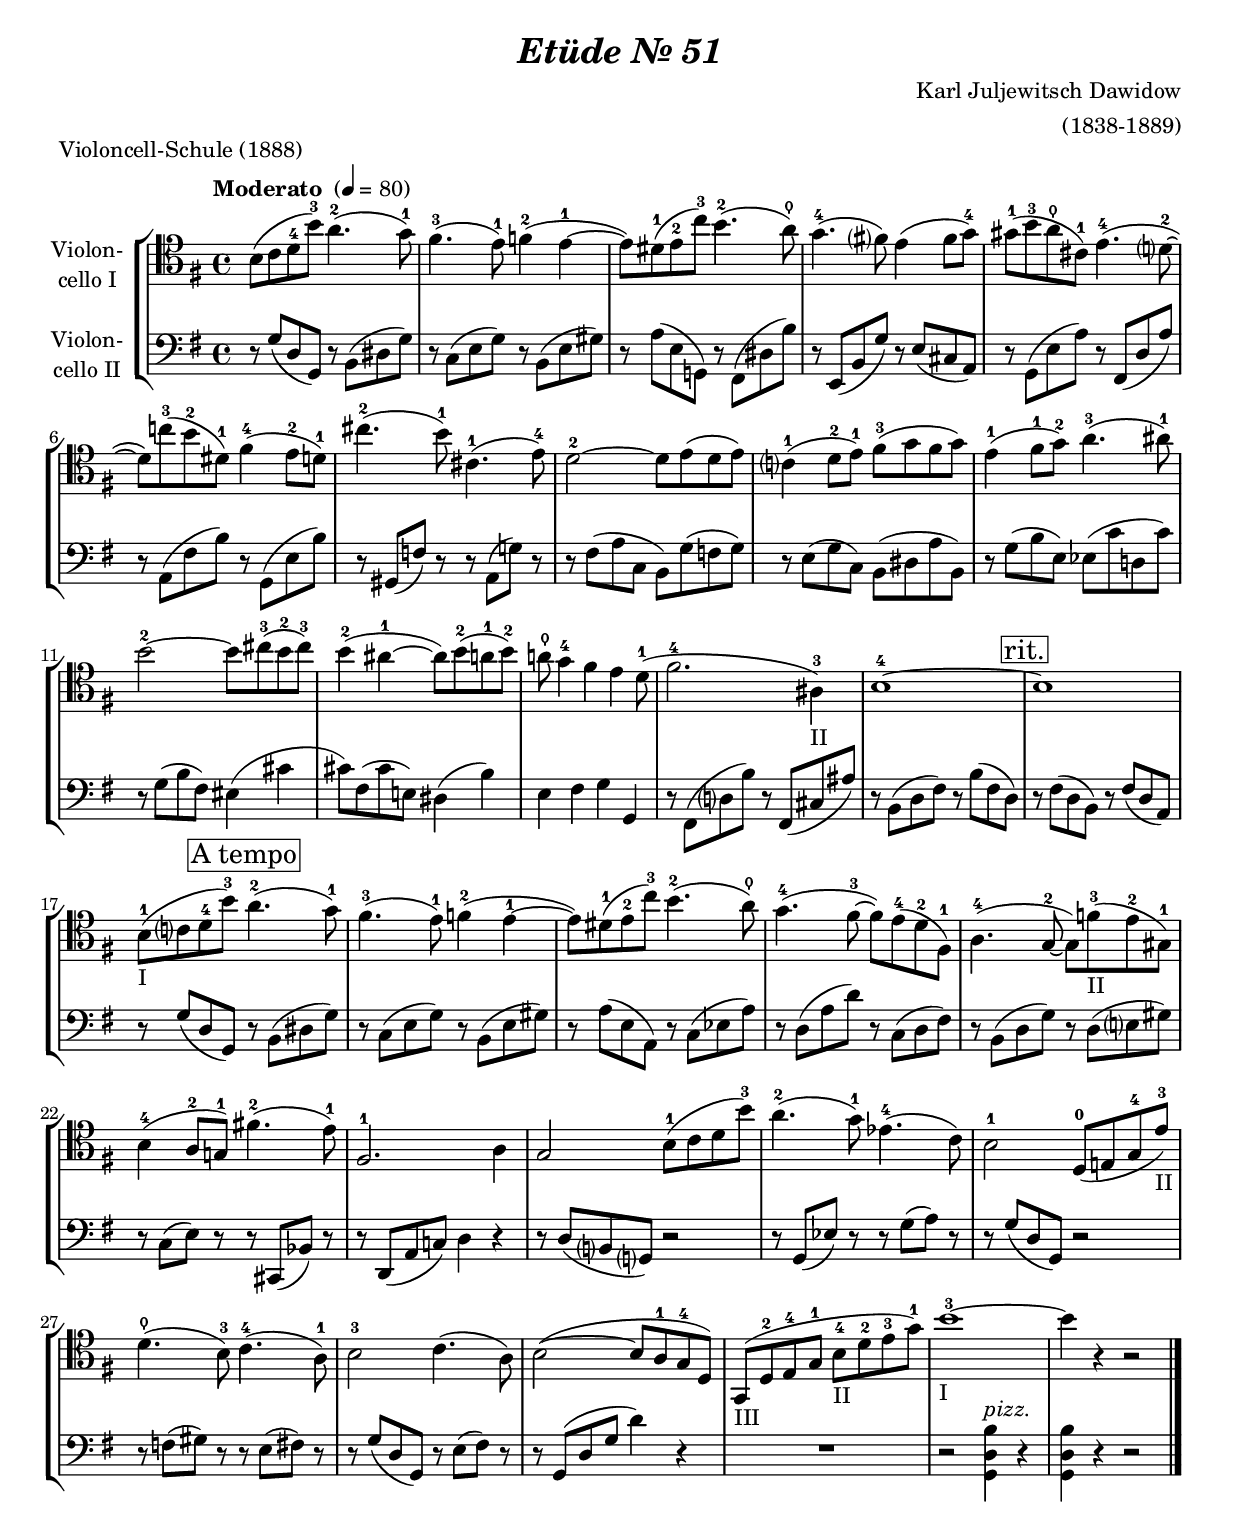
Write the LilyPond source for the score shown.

\version "2.18.2"
\include "deutsch.ly"
  
#(set-global-staff-size 19.2)

\header {
  title     = \markup \bold \italic "Etüde Nr. 51"
  composer  = "Karl Juljewitsch Dawidow"
  arranger  = "(1838-1889)"
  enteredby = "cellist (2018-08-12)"
  piece     = "Violoncell-Schule (1888)"
}

voiceconsts = {
  \key g \major
  \time 4/4
  \clef "bass"
%  \numericTimeSignature
  \compressFullBarRests
  % Set default beaming for all staves
% \set Timing.beamExceptions = #'()
% \set Timing.baseMoment     = #(ly:make-moment 1 4)
% \set Timing.beatStructure  = #'(1 1 1)
  \tempo "Moderato " 4=80
}

micl = "clarinet"
mifl = "flute"
miob = "oboe"
mifh = "french horn"
misx = "tenor sax"
mist = "string ensemble 1"
miba = "cello"

i    = \markup "I"
ii   = \markup "II"
iii  = \markup "III"

atem = \mark \markup \box "A tempo"
pizz = \markup \italic "pizz."
rit  = \mark \markup \box "rit."

va = \relative c' {
  \voiceconsts
  \clef "tenor"

  h8( c d-4 h')-3 a4.(-2 g8)-1
  fis4.(-3 e8)-1 f4(-2 e~-1
  e8) dis(-1 e-2 c')-3 h4.(-2 a8)\thumb
  g4.(-4 fis?8) e4( fis8 g)-4
  gis(-1 h-3 a\thumb cis,)-1 e4.(-4 d?8~-2

  d) c'!(-3 h-2 dis,)-1 fis4(-4 e8-2 d)-1
  cis'4.(-2 h8)-1 cis,4.(-1 e8)-4
  d2~-2 d8 e( d e)
  c?4(-1 d8-2 e)-1 fis(-3 g fis g)
  e4(-1 fis8-1 g)-2 a4.(-3 ais8)-1

  h2~-2 h8 cis(-3 h-2 cis)-3
  h4(-2 ais~-1 ais8) h(-2 a-1 h)-2
  a!\thumb g4-4 fis e d8(-1
  fis2.-4 ais,4)-3_\ii
  h1~-4 \rit
  h

  h8(-1_\i c? d-4 h')-3 \atem a4.(-2 g8)-1
  fis4.(-3 e8)-1 f4(-2 e~-1
  e8) dis(-1 e-2 c')-3 h4.(-2 a8)\thumb
  g4.(-4 fis8~-3 fis) e(-4 d-2 fis,)-1
  a4.(-4 g8~-2 g) f'(-3_\ii e-2 gis,)-1

  h4(-4 a8-2 g!-1) fis'!4.(-2 e8)-1
  fis,2.-1 a4
  g2 h8(-1 c d h')-3
  a4.(-2 g8)-1 es4.(-4 c8)
  h2-1 d,8(-0 e! g-4 e'8)-3_\ii

  d4.(\thumb h8)-3 c4.(-4 a8)-1
  h2-3 c4.( a8)
  h2(~ h8 a-1 g-4 d)
  g,(_\iii d'-2 e-4 g-1 h-4_\ii d-2 e-3 g)-1
  h1~-3_\i
  h4 r r2 \bar "|."
}

vb = \relative c' {
  \voiceconsts

  r8 g( d g,) r h( dis g)
  r c,( e g) r h,( e gis)
  r a( e g,!) r fis( dis' h')
  r e,,( h' g') r e( cis a)
  r g( e' a) r fis,( d' a')

  r a,( fis' h) r g,( e' h')
  r gis,( f') r r a,( g'!) r
  r fis( a c, h) g'( f g)
  r e( g c,) h( dis a' h,)
  r g'( h e,) es( c' d,! c')

  r g( h fis) eis4( cis'
  cis8) fis,( cis' e,!) dis4( h')
  e, fis g g,
  r8 fis( d'? h') r fis,( cis' ais')
  r h,( d fis) r h( fis d) \rit
  r fis( d h) r fis'( d a)

  r g'( d g,) \atem r h( dis g)
  r c,( e g) r h,( e gis)
  r a( e a,) r c( es a)
  r d,( a' d) r c,( d fis)
  r h,( d g) r d( e? gis)

  r c,( e) r r cis,( b') r
  r d,( a' c!) d4 r
  r8 d( h? g?) r2
  r8 g( es') r r g( a) r
  r g( d g,) r2

  r8 f'( gis) r r e( fis) r
  r g( d g,) r e'( fis) r
  r g,( d' g d'4) r
  R1
  r2 <g,, d' h'>4^\pizz r
  <g d' h'> r r2 \bar "|."
}


music = \new StaffGroup <<
      \new Staff {
	\set Staff.midiInstrument = \miba
	\set Staff.instrumentName = \markup \center-column { "Violon-" "cello I" }
	\transpose g g { \va }
      }

      \new Staff {
	\set Staff.midiInstrument = \miba
	\set Staff.instrumentName = \markup \center-column { "Violon-" "cello II" }
	\transpose g g { \vb }
      }
>>

\book {
  \score {
    \music
    \layout {}
  }

  \score {
    \unfoldRepeats \music

    \midi {
      \context {
        \Score
      }
    }
  }
}
